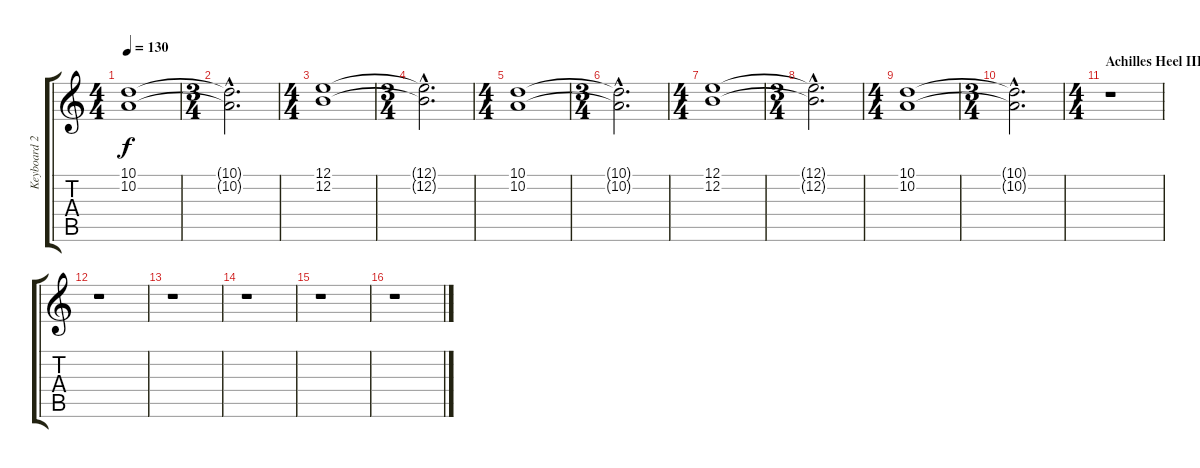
\track ("Keyboard 2" "Keyboard 2") {instrument synthstrings1}
\staff {score tabs}
\tuning (E4 B3 G3 D3 A2 E2) {hide}
\ts (4 4)
\tempo 130
\clef g2
\ks c
(10.1 10.2).1{dy f} |
\ts (3 4)
(10.1{hac t} 10.2{hac t}).2{d} |
\ts (4 4)
(12.1 12.2).1 |
\ts (3 4)
(12.1{hac t} 12.2{hac t}).2{d} |
\ts (4 4)
(10.1 10.2).1 |
\ts (3 4)
(10.1{hac t} 10.2{hac t}).2{d} |
\ts (4 4)
(12.1 12.2).1 |
\ts (3 4)
(12.1{hac t} 12.2{hac t}).2{d} |
\ts (4 4)
(10.1 10.2).1 |
\ts (3 4)
(10.1{hac t} 10.2{hac t}).2{d} |
\ts (4 4)
\section ("" "Achilles Heel III")
r.1 |
r.1 |
r.1 |
r.1 |
r.1 |
r.1
